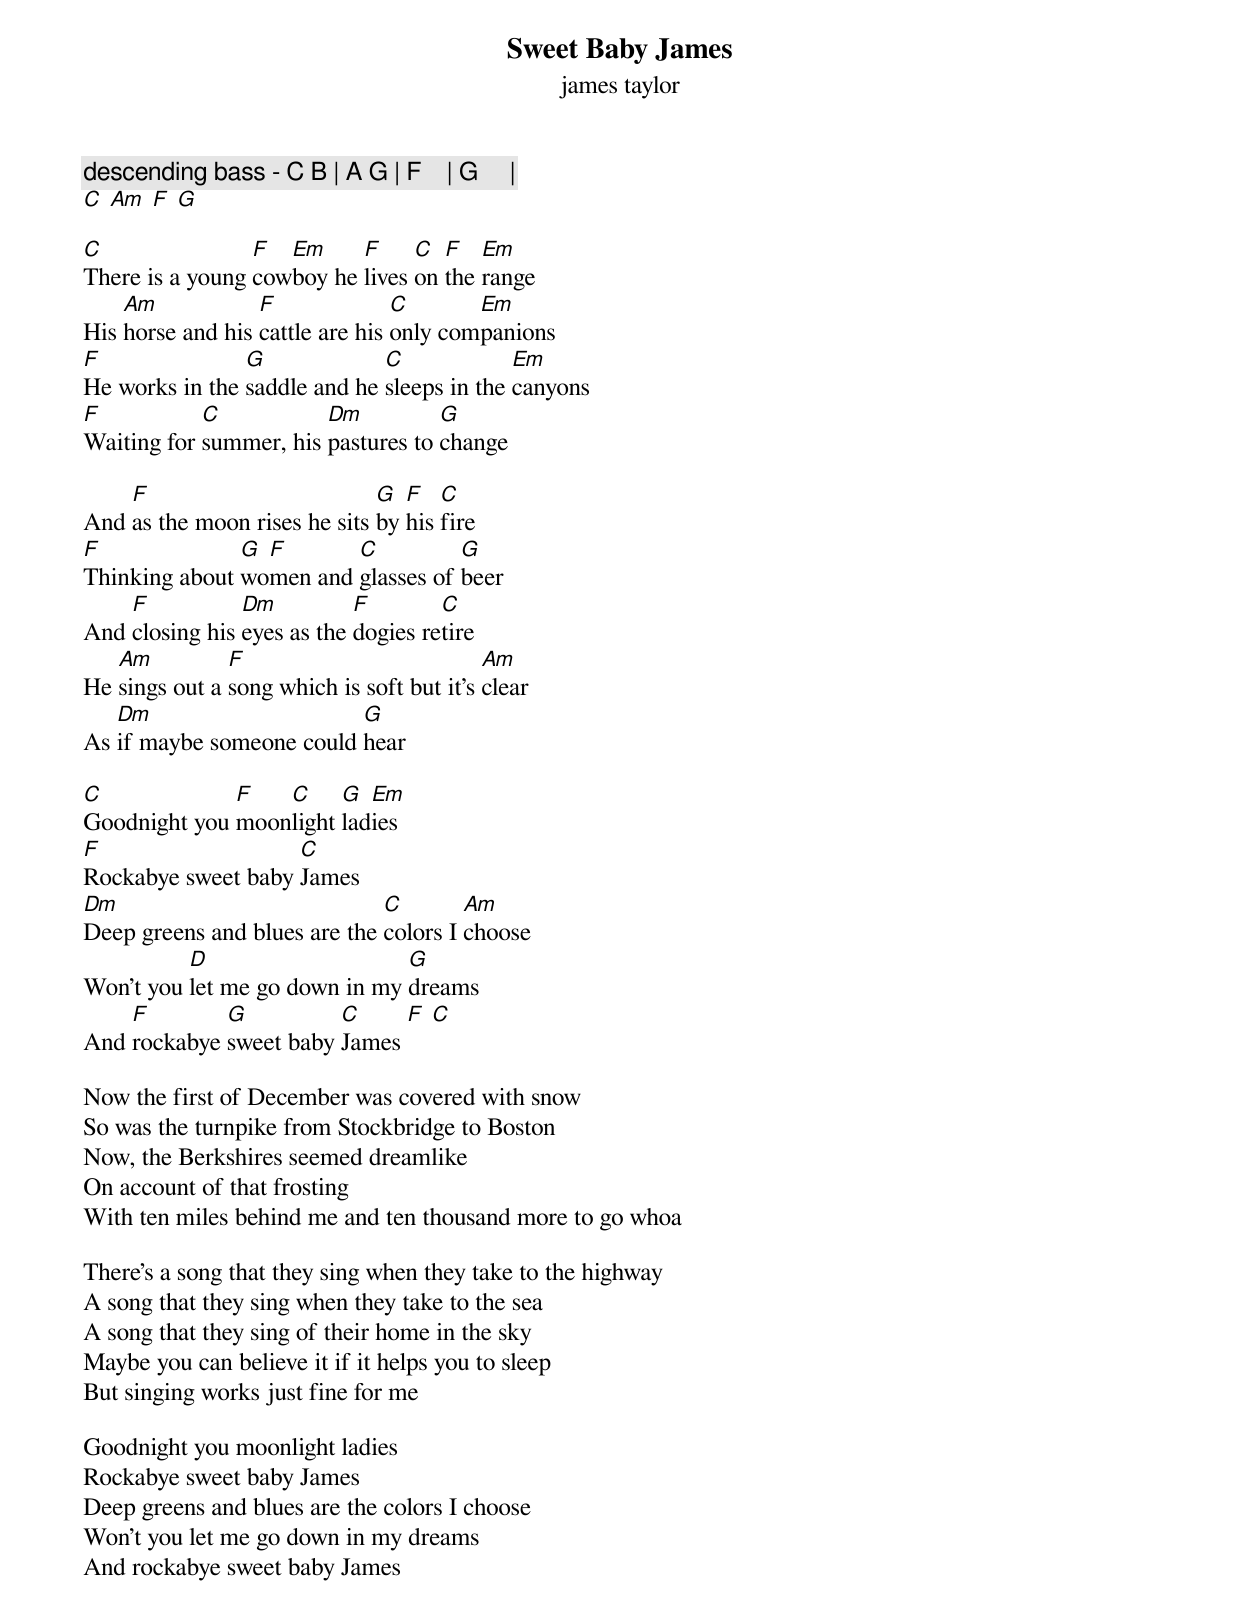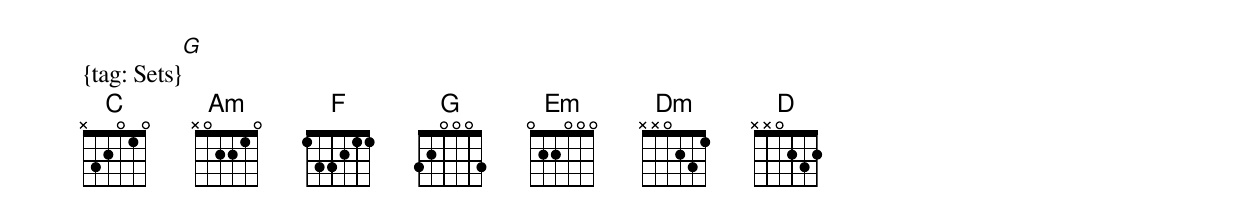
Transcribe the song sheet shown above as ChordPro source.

{title: Sweet Baby James}
{subtitle: james taylor}
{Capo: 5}

{c:descending bass - C B | A G | F    | G     |  }
[C] [Am] [F] [G]

[C]There is a young [F]cow[Em]boy he [F]lives [C]on [F]the [Em]range
His [Am]horse and his [F]cattle are his [C]only com[Em]panions
[F]He works in the [G]saddle and he [C]sleeps in the [Em]canyons
[F]Waiting for [C]summer, his [Dm]pastures to [G]change

And [F]as the moon rises he sits [G]by [F]his [C]fire
[F]Thinking about [G]wo[F]men and [C]glasses of [G]beer
And [F]closing his [Dm]eyes as the [F]dogies re[C]tire
He [Am]sings out a [F]song which is soft but it's [Am]clear
As [Dm]if maybe someone could [G]hear

[C]Goodnight you [F]moon[C]light [G]lad[Em]ies
[F]Rockabye sweet baby [C]James
[Dm]Deep greens and blues are the [C]colors I [Am]choose
Won't you [D]let me go down in my [G]dreams
And [F]rockabye [G]sweet baby [C]James [F] [C]

Now the first of December was covered with snow
So was the turnpike from Stockbridge to Boston
Now, the Berkshires seemed dreamlike
On account of that frosting
With ten miles behind me and ten thousand more to go whoa

There's a song that they sing when they take to the highway
A song that they sing when they take to the sea
A song that they sing of their home in the sky
Maybe you can believe it if it helps you to sleep
But singing works just fine for me

Goodnight you moonlight ladies
Rockabye sweet baby James
Deep greens and blues are the colors I choose
Won't you let me go down in my dreams
And rockabye sweet baby James

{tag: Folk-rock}
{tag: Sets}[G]
